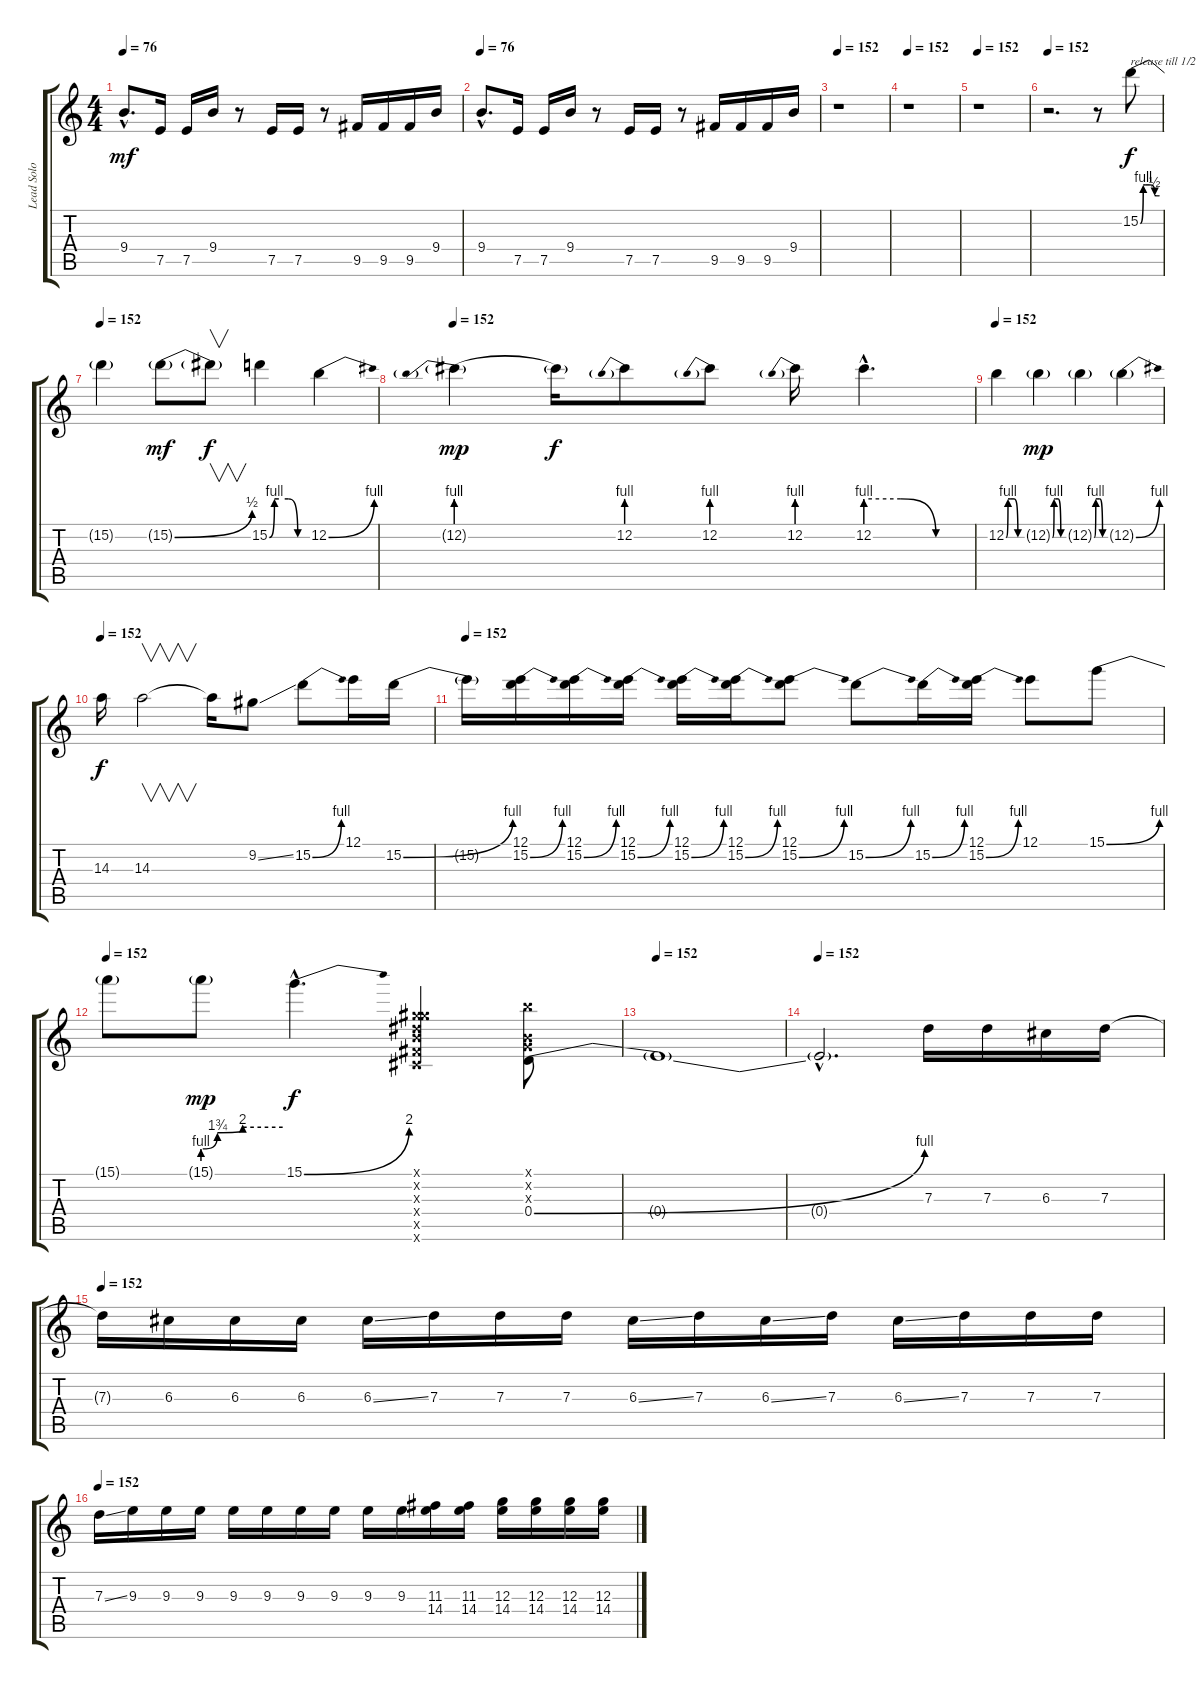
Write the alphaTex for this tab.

\track ("Lead Solo" "Lead Solo") {instrument overdrivenguitar}
\staff {score tabs}
\tuning (E4 B3 G3 D3 A2 E2) {hide}
\ts (4 4)
\tempo 76
\clef g2
\ks c
9.4{hac}.8{d dy mf instrument electricguitarclean} 7.5.16 7.5.16{instrument electricguitarclean} 9.4.16 r.8 7.5.16 7.5.16 r.8 9.5.16{instrument electricguitarclean} 9.5.16 9.5.16 9.4.16 |
\tempo 76
9.4{hac}.8{d} 7.5.16 7.5.16 9.4.16 r.8 7.5.16{instrument electricguitarclean} 7.5.16 r.8 9.5.16{instrument electricguitarclean} 9.5.16 9.5.16 9.4.16 |
\tempo 152
r.1{instrument overdrivenguitar} |
\tempo 152
r.1 |
\tempo 152
r.1 |
\tempo 152
r.2{d} r.8 15.2{be (custom 0 0 9 4 15 4 30 4 45 2 50 2 54 2 57 2 60 2)}.8{txt "release till 1/2" dy f instrument overdrivenguitar} |
\tempo 152
15.2{t}.4 15.2{be (bend 0 0 60 2) g}.8{dy mf} 15.2{t}.8{v dy f} 15.2{be (custom 0 0 8 4 15 4 30 4 45 0 60 0)}.4 12.2{be (bend 0 0 60 4)}.4 |
\tempo 152
12.2{be (prebend 0 4 60 4) g}.4{dy mp} 12.2{t}.16{dy f} 12.2{be (prebend 0 4 60 4)}.8 12.2{be (prebend 0 4 60 4)}.8 12.2{be (prebend 0 4 60 4)}.16 12.2{be (custom 0 4 20 4 40 0 60 0) hac}.4{d} |
\tempo 152
12.2{be (custom 0 0 7 4 15 4 30 4 45 0 60 0)}.4 12.2{be (custom 0 0 8 4 15 4 30 4 45 0 60 0) g}.4{dy mp} 12.2{be (custom 0 0 8 4 15 4 30 4 45 0 60 0) g}.4 12.2{be (bend 0 0 60 4) g}.4 |
\tempo 152
14.3.16{dy f} 14.3.2{v} 14.3{t}.16 9.2{ss}.8 15.2{be (bend 0 0 60 4)}.8 12.1.16 15.2{be (bend 0 0 60 4)}.16 |
\tempo 152
15.2{t}.16 (12.1 15.2{be (bend 0 0 60 4)}).16 (12.1 15.2{be (bend 0 0 60 4)}).16 (12.1 15.2{be (bend 0 0 60 4)}).16 (12.1 15.2{be (bend 0 0 60 4)}).16 (12.1 15.2{be (bend 0 0 60 4)}).16 (12.1 15.2{be (bend 0 0 60 4)}).8 15.2{be (bend 0 0 60 4)}.8 15.2{be (bend 0 0 60 4)}.16 (12.1 15.2{be (bend 0 0 60 4)}).16 12.1.8 15.1{be (bend 0 0 60 4)}.8 |
\tempo 152
15.1{t}.8 15.1{be (custom 0 4 11 7 30 8 60 8) g}.8{dy mp} 15.1{be (bend 0 0 60 8) hac}.4{d dy f} (4.1{x} 9.2{x} 8.3{x} 9.4{x} 9.5{x} 9.6{x}).4 (7.1{x} 0.2{x} 0.3{x} 0.4{be (bend 0 0 60 4)}).8 |
\tempo 152
0.4{t}.1 |
\tempo 152
0.4{hac t}.2{d} 7.3.16 7.3.16 6.3.16 7.3.16 |
\tempo 152
7.3{t}.16 6.3.16 6.3.16 6.3.16 6.3{ss}.16 7.3.16 7.3.16 7.3.16 6.3{ss}.16 7.3.16 6.3{ss}.16 7.3.16 6.3{ss}.16 7.3.16 7.3.16 7.3.16 |
\tempo 152
7.3{ss}.16 9.3.16 9.3.16 9.3.16 9.3.16 9.3.16 9.3.16 9.3.16 9.3.16 9.3.16 (11.3 14.4).16 (11.3 14.4).16 (12.3 14.4).16 (12.3 14.4).16 (12.3 14.4).16 (12.3 14.4).16
